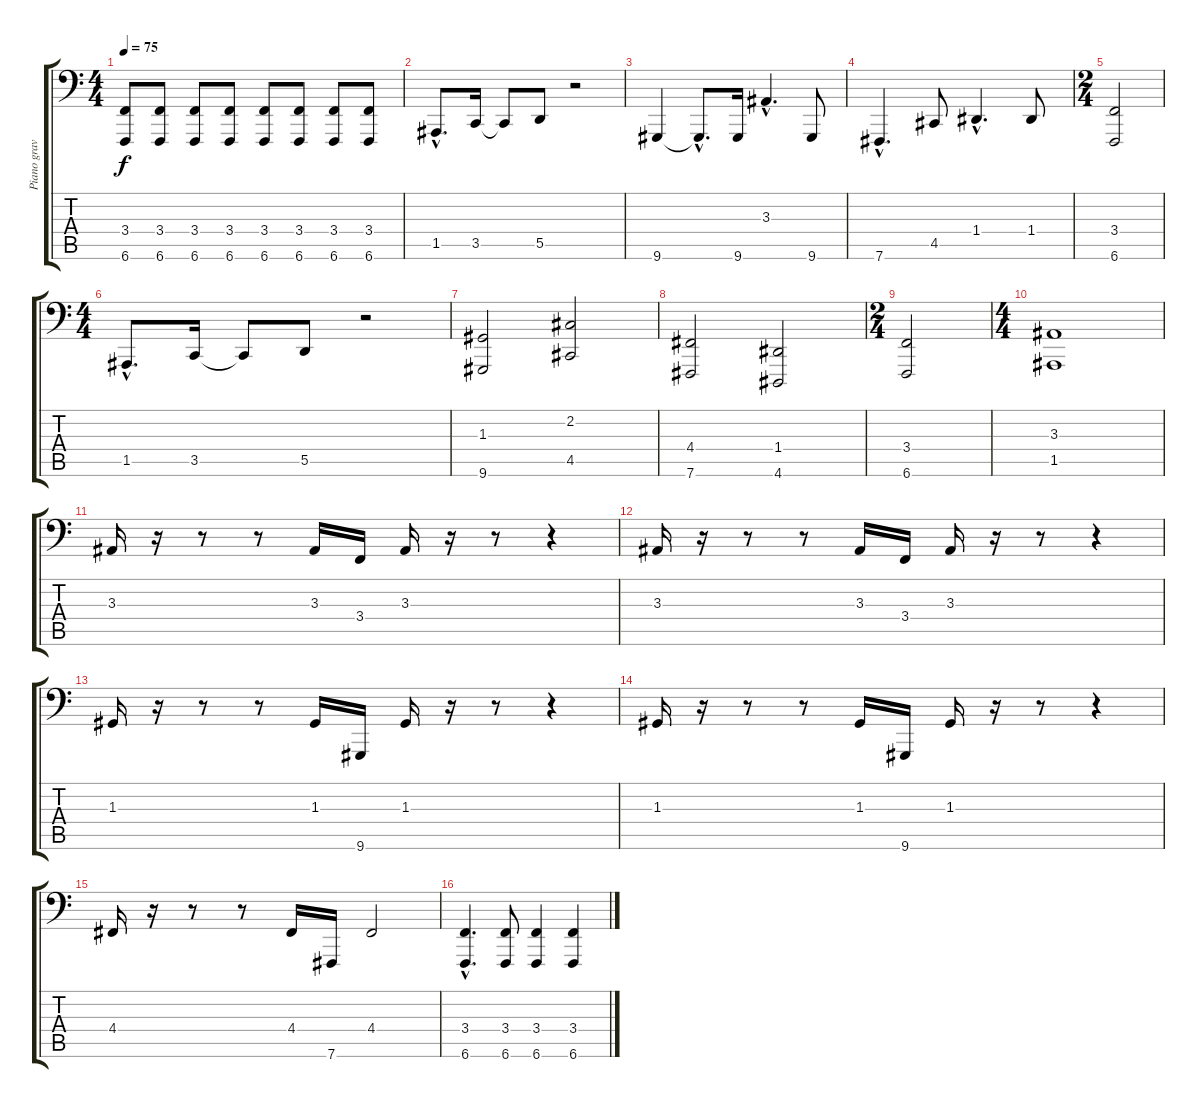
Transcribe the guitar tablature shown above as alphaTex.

\track ("Piano grave" "Piano grav") {instrument acousticgrandpiano}
\staff {score tabs}
\tuning (E3 B2 G2 D2 A1 B0) {hide}
\ts (4 4)
\tempo 75
\clef f4
\ks c
(3.4 6.6).8{dy f} (3.4 6.6).8 (3.4 6.6).8 (3.4 6.6).8 (3.4 6.6).8 (3.4 6.6).8 (3.4 6.6).8 (3.4 6.6).8 |
1.5{hac}.8{d} 3.5.16 3.5{t}.8 5.5.8 r.2 |
9.6.4 9.6{hac t}.8{d} 9.6.16 3.3{hac}.4{d} 9.6.8 |
7.6{hac}.4{d} 4.5.8 1.4{hac}.4{d} 1.4.8 |
\ts (2 4)
(3.4 6.6).2 |
\ts (4 4)
1.5{hac}.8{d} 3.5.16 3.5{t}.8 5.5.8 r.2 |
(1.3 9.6).2 (2.2 4.5).2 |
(4.4 7.6).2 (1.4 4.6).2 |
\ts (2 4)
(3.4 6.6).2 |
\ts (4 4)
(3.3 1.5).1 |
3.3.16 r.16 r.8 r.8 3.3.16 3.4.16 3.3.16 r.16 r.8 r.4 |
3.3.16 r.16 r.8 r.8 3.3.16 3.4.16 3.3.16 r.16 r.8 r.4 |
1.3.16 r.16 r.8 r.8 1.3.16 9.6.16 1.3.16 r.16 r.8 r.4 |
1.3.16 r.16 r.8 r.8 1.3.16 9.6.16 1.3.16 r.16 r.8 r.4 |
4.4.16 r.16 r.8 r.8 4.4.16 7.6.16 4.4.2 |
(3.4{hac} 6.6{hac}).4{d} (3.4 6.6).8 (3.4 6.6).4 (3.4 6.6).4
